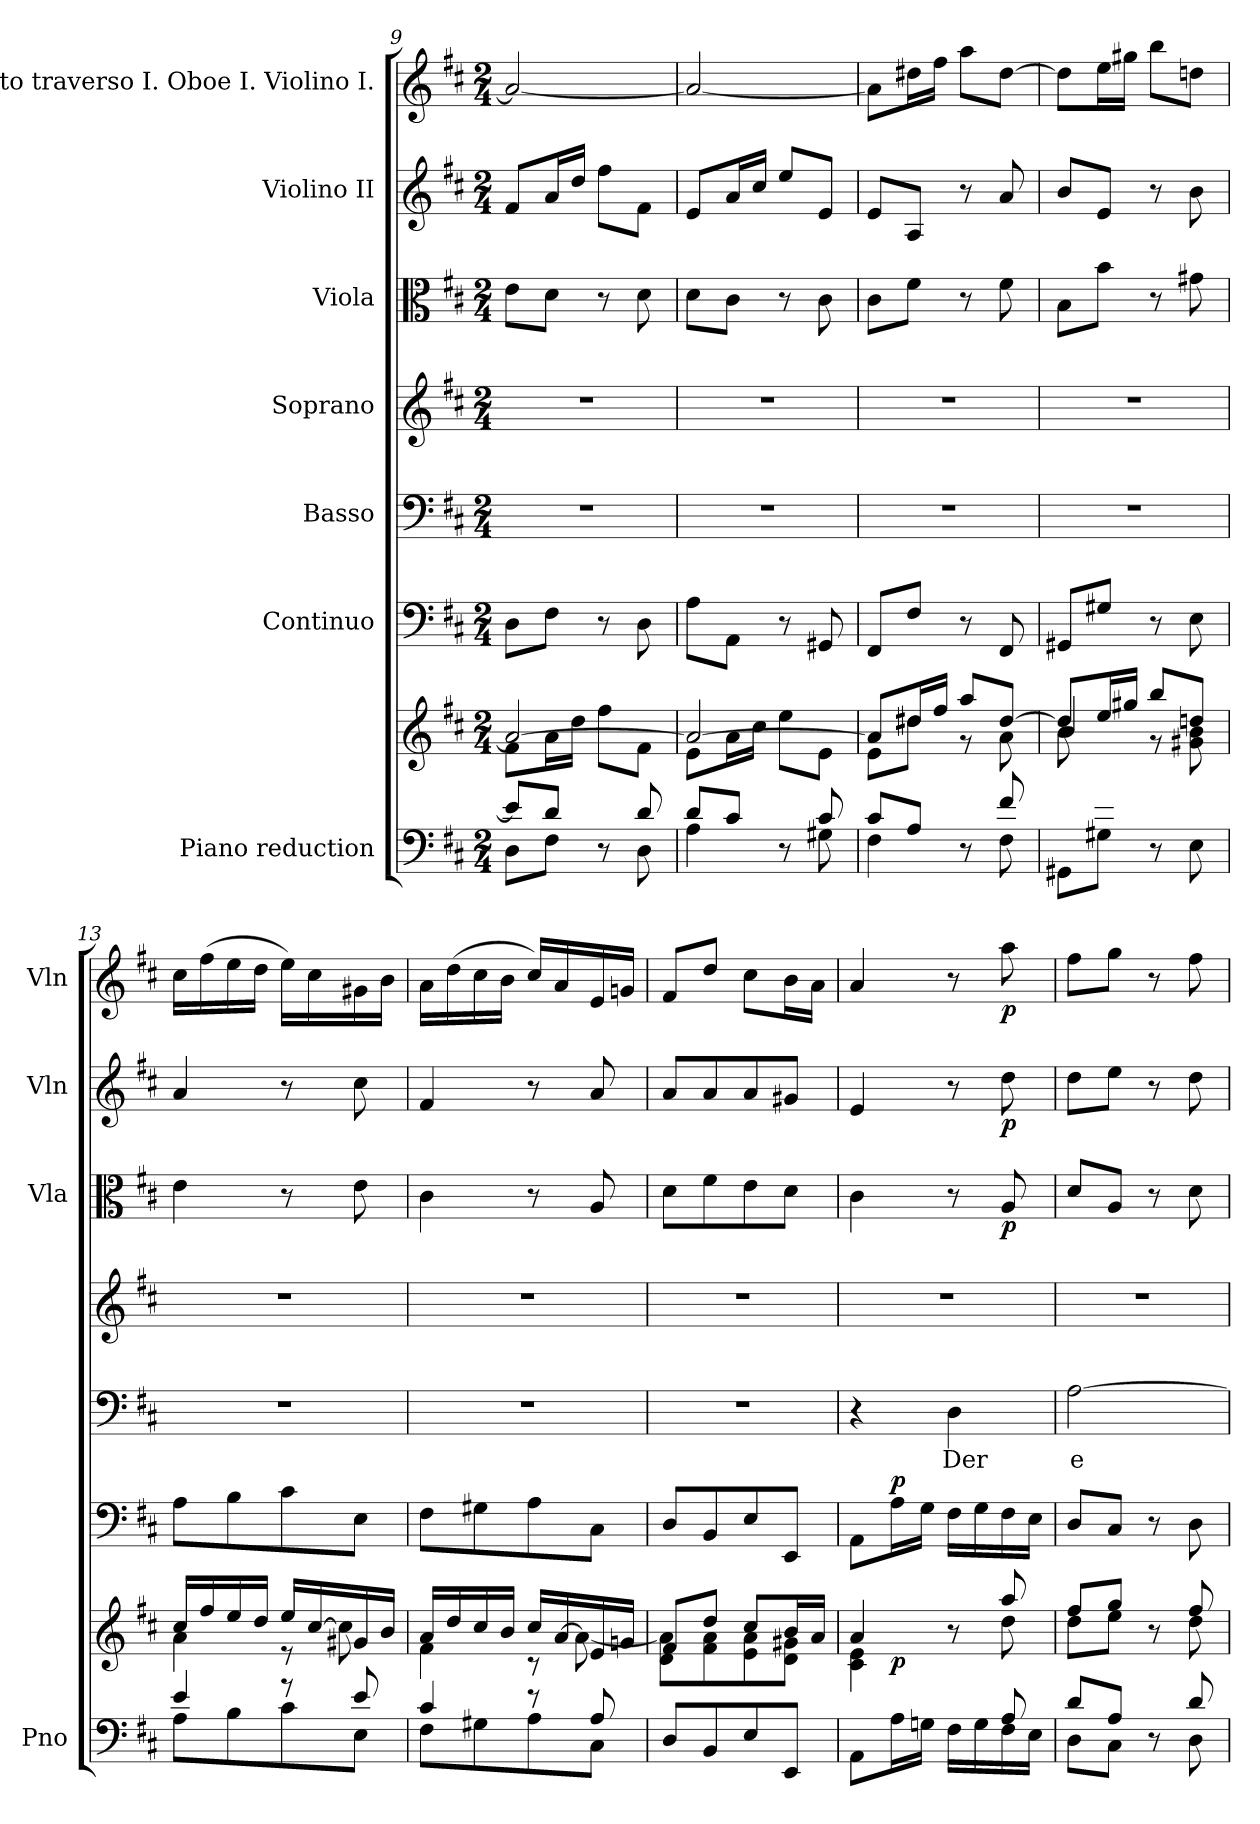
**kern	**kern	**dynam	**kern	**dynam	**kern	**text	**kern	**kern	**dynam	**kern	**dynam	**kern	**dynam
*part7	*part7	*part7	*part6	*part6	*part5	*part5	*part4	*part3	*part3	*part2	*part2	*part1	*part1
*staff8	*staff7	*staff7/8	*staff6	*staff6	*staff5	*staff5	*staff4	*staff3	*staff3	*staff2	*staff2	*staff1	*staff1
*I"Piano reduction	*	*	*I"Continuo	*	*I"Basso	*	*I"Soprano	*I"Viola	*	*I"Violino II	*	*I"Flauto traverso I. Oboe I. Violino I.	*
*I'Pno	*	*	*	*	*	*	*	*I'Vla	*	*I'Vln	*	*I'Vln	*
!!LO:LB:g=z
*clefF4	*clefG2	*	*clefF4	*	*clefF4	*	*clefG2	*clefC3	*	*clefG2	*	*clefG2	*
*k[f#c#]	*k[f#c#]	*	*k[f#c#]	*	*k[f#c#]	*	*k[f#c#]	*k[f#c#]	*	*k[f#c#]	*	*k[f#c#]	*
*M2/4	*M2/4	*	*M2/4	*	*M2/4	*	*M2/4	*M2/4	*	*M2/4	*	*M2/4	*
=9	=9	=9	=9	=9	=9	=9	=9	=9	=9	=9	=9	=9	=9
*^	*^	*	*	*	*	*	*	*	*	*	*	*	*
8e/L]	8D\L	2a/_	8f#\L	.	8D\L	.	2r	.	2r	8e\L	.	8f#/L	.	2a/_	.
8d/J	8F#\J	.	16a\L	.	8F#\J	.	.	.	.	8d\J	.	16a/L	.	.	.
.	.	.	16dd\JJ	.	.	.	.	.	.	.	.	16dd/JJ	.	.	.
8r	8ryy	.	8ff#\L	.	8r	.	.	.	.	8r	.	8ff#\L	.	.	.
8d/	8D\	.	8f#\J	.	8D\	.	.	.	.	8d\	.	8f#\J	.	.	.
=10	=10	=10	=10	=10	=10	=10	=10	=10	=10	=10	=10	=10	=10	=10	=10
8d/L	4A\	2a/_	8e\L	.	8A\L	.	2r	.	2r	8d\L	.	8e/L	.	2a/_	.
8c#/J	.	.	16a\L	.	8AA\J	.	.	.	.	8c#\J	.	16a/L	.	.	.
.	.	.	16cc#\JJ	.	.	.	.	.	.	.	.	16cc#/JJ	.	.	.
8r	8ryy	.	8ee\L	.	8r	.	.	.	.	8r	.	8ee/L	.	.	.
8c#/	8G#X\	.	8e\J	.	8GG#X/	.	.	.	.	8c#\	.	8e/J	.	.	.
=11	=11	=11	=11	=11	=11	=11	=11	=11	=11	=11	=11	=11	=11	=11	=11
8c#/L	4F#\	8a/L]	8e\L	.	8FF#/L	.	2r	.	2r	8c#\L	.	8e/L	.	8a\L]	.
8A/J	.	16dd#X/L	8dd#\J	.	8F#/J	.	.	.	.	8f#\J	.	8A/J	.	16dd#X\L	.
.	.	16ff#/JJ	.	.	.	.	.	.	.	.	.	.	.	16ff#\JJ	.
8r	8ryy	8aa/L	8r	.	8r	.	.	.	.	8r	.	8r	.	8aa\L	.
8f#/	8F#\	[8dd#/J	8a\	.	8FF#/	.	.	.	.	8f#\	.	8a/	.	[8dd#\J	.
=12	=12	=12	=12	=12	=12	=12	=12	=12	=12	=12	=12	=12	=12	=12	=12
*	*	*	*^	*	*	*	*	*	*	*	*	*	*	*	*
8ryy	8GG#X\L	8dd#/L]	4b/	8b\L	.	8GG#X/L	.	2r	.	2r	8B\L	.	8b/L	.	8dd#\L]	.
8e/J	8G#X\J	16ee/L	.	4.ryy	.	8G#X/J	.	.	.	.	8b\J	.	8e/J	.	16ee\L	.
.	.	16gg#X/JJ	.	.	.	.	.	.	.	.	.	.	.	.	16gg#X\JJ	.
8r	8ryy	8bb/L	8r	.	.	8r	.	.	.	.	8r	.	8r	.	8bb\L	.
8ryy	8E\	8ddn/J	8g#X\ 8b\	.	.	8E\	.	.	.	.	8g#X\	.	8b\	.	8ddn\J	.
*	*	*	*v	*v	*	*	*	*	*	*	*	*	*	*	*	*
=13	=13	=13	=13	=13	=13	=13	=13	=13	=13	=13	=13	=13	=13	=13	=13
4e/	8A\L	16cc#/LL	4a\	.	8A\L	.	2r	.	2r	4e\	.	4a/	.	16cc#\LL	.
.	.	16ff#/	.	.	.	.	.	.	.	.	.	.	.	(16ff#\	.
.	8B\	16ee/	.	.	8B\	.	.	.	.	.	.	.	.	16ee\	.
.	.	16dd/JJ	.	.	.	.	.	.	.	.	.	.	.	16dd\JJ	.
8r	8c#\	16ee/LL	8r	.	8c#\	.	.	.	.	8r	.	8r	.	16ee\LL)	.
.	.	[16cc#/	.	.	.	.	.	.	.	.	.	.	.	16cc#\	.
8e/	8E\J	16g#X/	8cc#\]	.	8E\J	.	.	.	.	8e\	.	8cc#\	.	16g#X\	.
.	.	16b/JJ	.	.	.	.	.	.	.	.	.	.	.	16b\JJ	.
=14	=14	=14	=14	=14	=14	=14	=14	=14	=14	=14	=14	=14	=14	=14	=14
4c#/	8F#\L	16a/LL	4f#\	.	8F#\L	.	2r	.	2r	4c#\	.	4f#/	.	16a\LL	.
.	.	16dd/	.	.	.	.	.	.	.	.	.	.	.	(16dd\	.
.	8G#X\	16cc#/	.	.	8G#X\	.	.	.	.	.	.	.	.	16cc#\	.
.	.	16b/JJ	.	.	.	.	.	.	.	.	.	.	.	16b\JJ	.
8r	8A\	16cc#/LL	8r	.	8A\	.	.	.	.	8r	.	8r	.	16cc#/LL)	.
.	.	[16a/	.	.	.	.	.	.	.	.	.	.	.	16a/	.
8A/	8C#\J	16e/	8a\_	.	8C#\J	.	.	.	.	8A/	.	8a/	.	16e/	.
.	.	16gn/JJ	.	.	.	.	.	.	.	.	.	.	.	16gn/JJ	.
*v	*v	*	*	*	*	*	*	*	*	*	*	*	*	*	*
=15	=15	=15	=15	=15	=15	=15	=15	=15	=15	=15	=15	=15	=15	=15
8D/L	8f#/L	8d\ 8a\]L	.	8D/L	.	2r	.	2r	8d\L	.	8a/L	.	8f#/L	.
8BB/	8dd/J	8f#\ 8a\	.	8BB/	.	.	.	.	8f#\	.	8a/	.	8dd/J	.
8E/	8cc#/L	8e\ 8a\	.	8E/	.	.	.	.	8e\	.	8a/	.	8cc#\L	.
8EE/J	16b/L	8d\ 8g#X\J	.	8EE/J	.	.	.	.	8d\J	.	8g#X/J	.	16b\L	.
.	16a/JJ	.	.	.	.	.	.	.	.	.	.	.	16a\JJ	.
=16	=16	=16	=16	=16	=16	=16	=16	=16	=16	=16	=16	=16	=16	=16
*^	*	*^	*	*	*	*	*	*	*	*	*	*	*	*
4ryy	8AA\L	4a/	4c#\ 4e\	8ryy	.	8AA\L	.	4r	.	2r	4c#\	.	4e/	.	4a/	.
!	!	!	!	!	!LO:DY:b	!	!LO:DY:a	!	!	!	!	!	!	!	!	!
.	16A\L	.	.	4.ryy	p	16A\L	p	.	.	.	.	.	.	.	.	.
.	16Gn\JJ	.	.	.	.	16G\JJ	.	.	.	.	.	.	.	.	.	.
!	!	!	!	!	!	!	!	!	!LO:LY:b	!	!	!	!	!	!	!
8ryy	16F#\LL	8r	8ryy	.	.	16F#\LL	.	4D\	Der	.	8r	.	8r	.	8r	.
.	16G\	.	.	.	.	16G\	.	.	.	.	.	.	.	.	.	.
!	!	!	!	!	!	!	!	!	!	!	!	!LO:DY:b	!	!LO:DY:b	!	!LO:DY:b
8A/	16F#\	8aa/	8dd\	.	.	16F#\	.	.	.	.	8A/	p	8dd\	p	8aa\	p
.	16E\JJ	.	.	.	.	16E\JJ	.	.	.	.	.	.	.	.	.	.
=17	=17	=17	=17	=17	=17	=17	=17	=17	=17	=17	=17	=17	=17	=17	=17	=17
!	!	!	!	!	!	!	!	!	!LO:LY:b	!	!	!	!	!	!	!
*	*	*	*v	*v	*	*	*	*	*	*	*	*	*	*	*	*
8d/L	8D\L	8ff#/L	8dd\L	.	8D/L	.	[2A\	e-	2r	8d/L	.	8dd\L	.	8ff#\L	.
8A/J	8C#\J	8gg/J	8ee\J	.	8C#/J	.	.	.	.	8A/J	.	8ee\J	.	8gg\J	.
8r	8ryy	8r	8ryy	.	8r	.	.	.	.	8r	.	8r	.	8r	.
8d/	8D\	8ff#/	8dd\	.	8D\	.	.	.	.	8d\	.	8dd\	.	8ff#\	.
*v	*v	*	*	*	*	*	*	*	*	*	*	*	*	*	*
*	*v	*v	*	*	*	*	*	*	*	*	*	*	*	*
=	=	=	=	=	=	=	=	=	=	=	=	=	=
*-	*-	*-	*-	*-	*-	*-	*-	*-	*-	*-	*-	*-	*-
